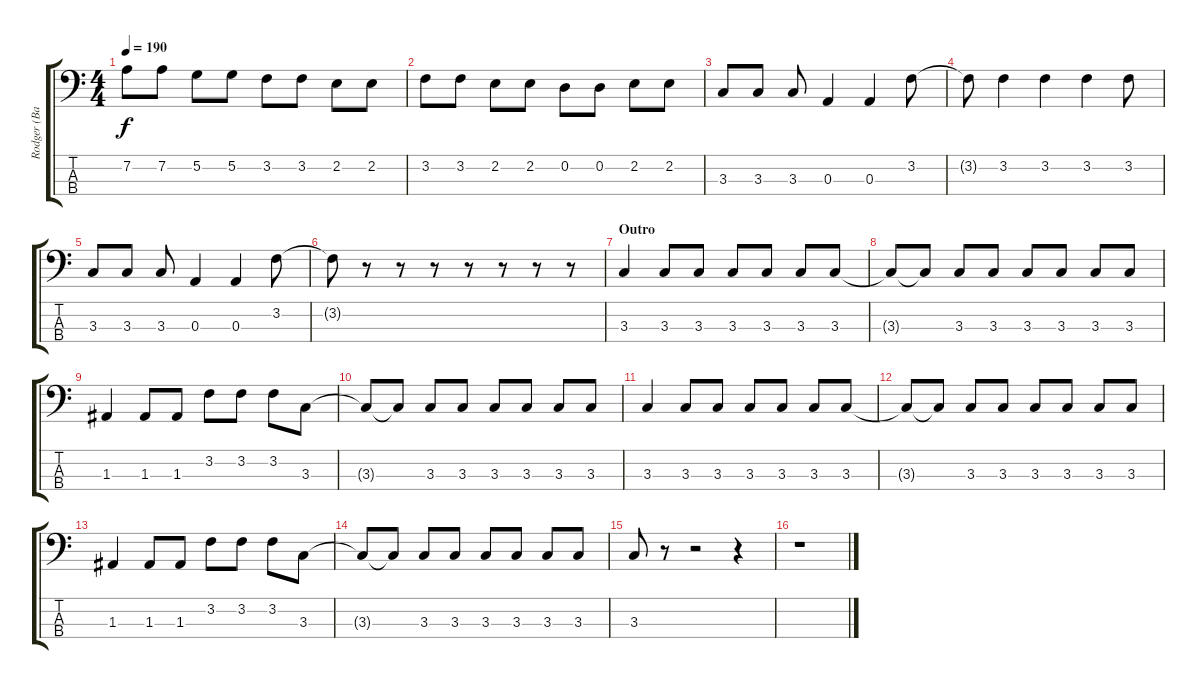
\track ("Rodger (Bass)" "Rodger (Ba") {instrument electricbasspick}
\staff {score tabs}
\tuning (G2 D2 A1 E1) {hide}
\ts (4 4)
\tempo 190
\clef f4
\ks c
7.2.8{dy f} 7.2.8 5.2.8 5.2.8 3.2.8 3.2.8 2.2.8 2.2.8 |
3.2.8 3.2.8 2.2.8 2.2.8 0.2.8 0.2.8 2.2.8 2.2.8 |
3.3.8 3.3.8 3.3.8 0.3.4 0.3.4 3.2.8 |
3.2{t}.8 3.2.4 3.2.4 3.2.4 3.2.8 |
3.3.8 3.3.8 3.3.8 0.3.4 0.3.4 3.2.8 |
3.2{t}.8 r.8 r.8 r.8 r.8 r.8 r.8 r.8 |
\section ("" "Outro")
3.3.4 3.3.8 3.3.8 3.3.8 3.3.8 3.3.8 3.3.8 |
3.3{t}.8 3.3{t}.8 3.3.8 3.3.8 3.3.8 3.3.8 3.3.8 3.3.8 |
1.3.4 1.3.8 1.3.8 3.2.8 3.2.8 3.2.8 3.3.8 |
3.3{t}.8 3.3{t}.8 3.3.8 3.3.8 3.3.8 3.3.8 3.3.8 3.3.8 |
3.3.4 3.3.8 3.3.8 3.3.8 3.3.8 3.3.8 3.3.8 |
3.3{t}.8 3.3{t}.8 3.3.8 3.3.8 3.3.8 3.3.8 3.3.8 3.3.8 |
1.3.4 1.3.8 1.3.8 3.2.8 3.2.8 3.2.8 3.3.8 |
3.3{t}.8 3.3{t}.8 3.3.8 3.3.8 3.3.8 3.3.8 3.3.8 3.3.8 |
3.3.8 r.8 r.2 r.4 |
r.1
